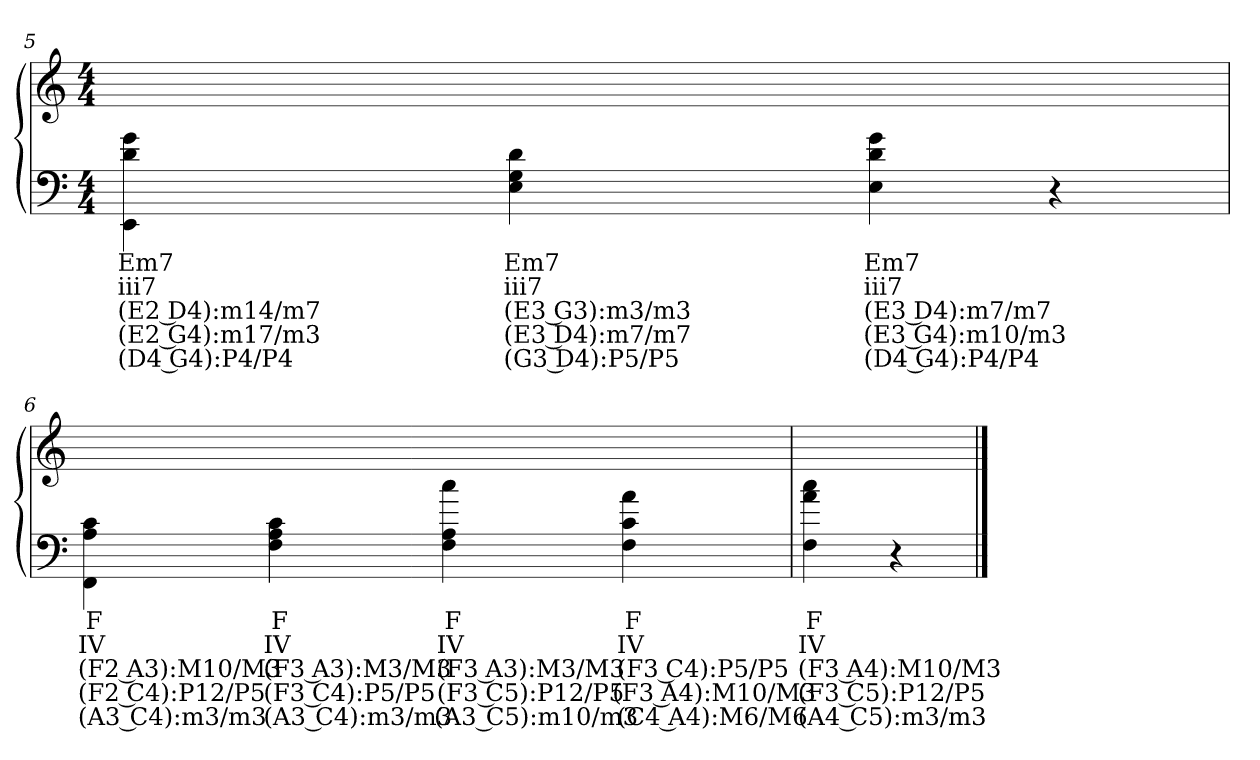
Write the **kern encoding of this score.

**kern	**text	**text	**text	**text	**text	**kern
*part2	*part2	*part2	*part2	*part2	*part2	*part1
*staff2	*staff2	*staff2	*staff2	*staff2	*staff2	*staff1
*clefF4	*	*	*	*	*	*clefG2
*k[]	*	*	*	*	*	*k[]
*C:	*	*	*	*	*	*C:
*M4/4	*	*	*	*	*	*M4/4
=5	=5	=5	=5	=5	=5	=5
4EE 4d 4g	Em7	iii7	(E2 D4):m14/m7	(E2 G4):m17/m3	(D4 G4):P4/P4	1ryy
4E 4G 4d	Em7	iii7	(E3 G3):m3/m3	(E3 D4):m7/m7	(G3 D4):P5/P5	.
4E 4d 4g	Em7	iii7	(E3 D4):m7/m7	(E3 G4):m10/m3	(D4 G4):P4/P4	.
4r	.	.	.	.	.	.
=6	=6	=6	=6	=6	=6	=6
4FF 4A 4c	F	IV	(F2 A3):M10/M3	(F2 C4):P12/P5	(A3 C4):m3/m3	1ryy
4F 4A 4c	F	IV	(F3 A3):M3/M3	(F3 C4):P5/P5	(A3 C4):m3/m3	.
4F 4A 4cc	F	IV	(F3 A3):M3/M3	(F3 C5):P12/P5	(A3 C5):m10/m3	.
4F 4c 4a	F	IV	(F3 C4):P5/P5	(F3 A4):M10/M3	(C4 A4):M6/M6	.
=7	=7	=7	=7	=7	=7	=7
4F 4a 4cc	F	IV	(F3 A4):M10/M3	(F3 C5):P12/P5	(A4 C5):m3/m3	2ryy
4r	.	.	.	.	.	.
==	==	==	==	==	==	==
*-	*-	*-	*-	*-	*-	*-
